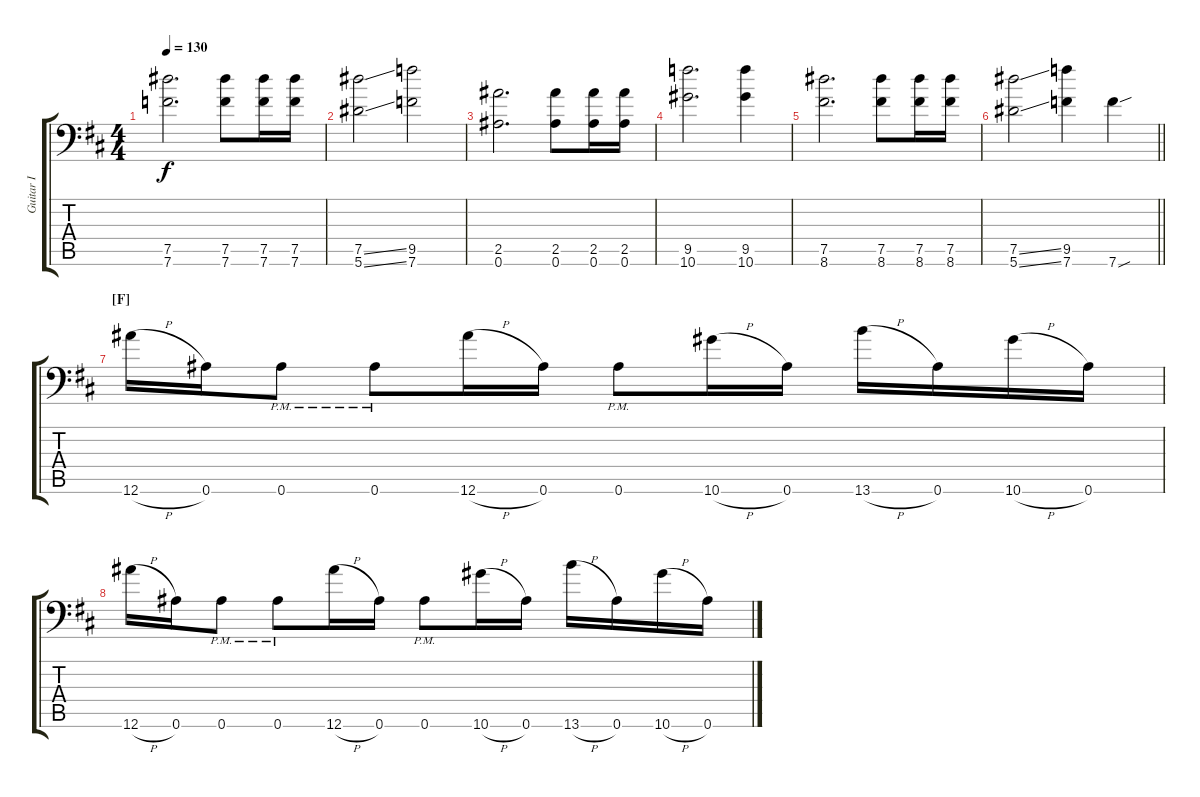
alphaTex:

\track ("Guitar I" "Guitar I") {instrument distortionguitar}
\staff {score tabs}
\tuning (Eb4 Bb3 Gb3 Db3 Ab2 Bb1) {hide}
\ts (4 4)
\tempo 130
\clef f4
\ks bminor
(7.5 7.6).2{d ot 8vb dy f} (7.5 7.6).8{ot 8vb} (7.5 7.6).16{ot 8vb} (7.5 7.6).16{ot 8vb} |
(7.5{ss} 5.6{ss}).2{ot 8vb} (9.5 7.6).2{ot 8vb} |
(2.5 0.6).2{d ot 8vb} (2.5 0.6).8{ot 8vb} (2.5 0.6).16{ot 8vb} (2.5 0.6).16{ot 8vb} |
(9.5 10.6).2{d ot 8vb} (9.5 10.6).4{ot 8vb} |
(7.5 8.6).2{d ot 8vb} (7.5 8.6).8{ot 8vb} (7.5 8.6).16{ot 8vb} (7.5 8.6).16{ot 8vb} |
\barLineRight lightlight
(7.5{ss} 5.6{ss}).2{ot 8vb} (9.5 7.6).4{ot 8vb} 7.6{sou}.4{ot 8vb} |
\section ("" "[F]")
12.6{h}.16{ot 8vb} 0.6.16{ot 8vb} 0.6{pm}.8{ot 8vb} 0.6{pm}.8{ot 8vb} 12.6{h}.16{ot 8vb} 0.6.16{ot 8vb} 0.6{pm}.8{ot 8vb} 10.6{h}.16{ot 8vb} 0.6.16{ot 8vb} 13.6{h}.16{ot 8vb} 0.6.16{ot 8vb} 10.6{h}.16{ot 8vb} 0.6.16{ot 8vb} |
12.6{h}.16{ot 8vb} 0.6.16{ot 8vb} 0.6{pm}.8{ot 8vb} 0.6{pm}.8{ot 8vb} 12.6{h}.16{ot 8vb} 0.6.16{ot 8vb} 0.6{pm}.8{ot 8vb} 10.6{h}.16{ot 8vb} 0.6.16{ot 8vb} 13.6{h}.16{ot 8vb} 0.6.16{ot 8vb} 10.6{h}.16{ot 8vb} 0.6.16{ot 8vb}
